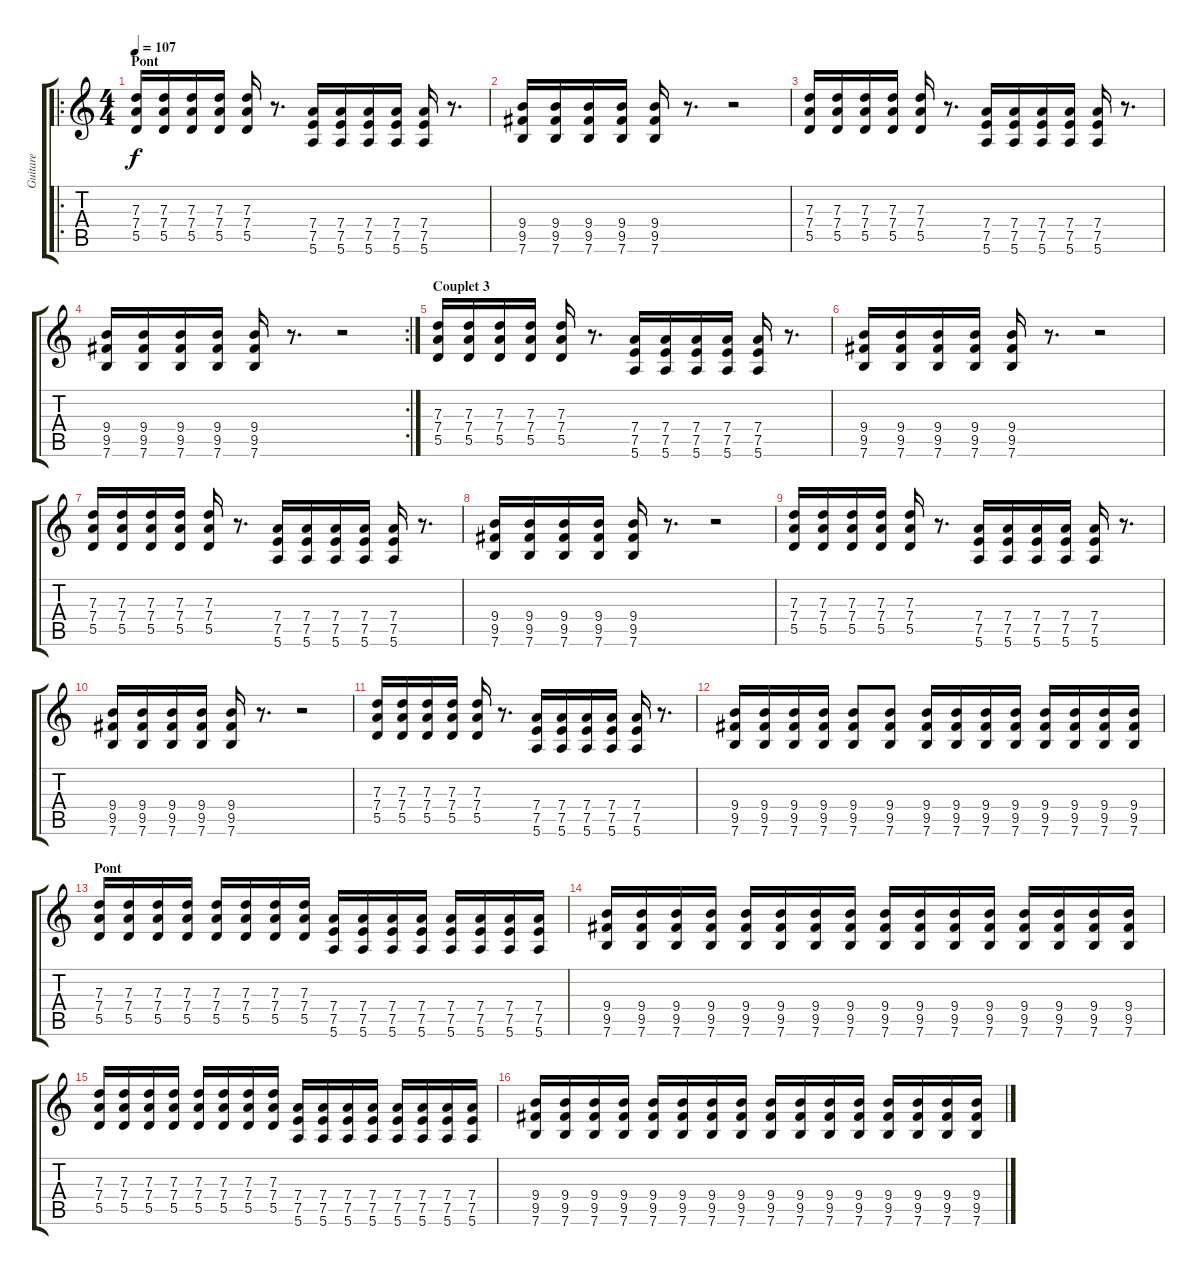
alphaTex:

\track ("Guitare" "Guitare") {instrument overdrivenguitar}
\staff {score tabs}
\tuning (E4 B3 G3 D3 A2 E2) {hide}
\ro
\ts (4 4)
\section ("" "Pont")
\tempo 107
\clef g2
\ks c
(7.3 7.4 5.5).16{dy f} (7.3 7.4 5.5).16 (7.3 7.4 5.5).16 (7.3 7.4 5.5).16 (7.3 7.4 5.5).16 r.8{d} (7.4 7.5 5.6).16 (7.4 7.5 5.6).16 (7.4 7.5 5.6).16 (7.4 7.5 5.6).16 (7.4 7.5 5.6).16 r.8{d} |
(9.4 9.5 7.6).16 (9.4 9.5 7.6).16 (9.4 9.5 7.6).16 (9.4 9.5 7.6).16 (9.4 9.5 7.6).16 r.8{d} r.2 |
(7.3 7.4 5.5).16 (7.3 7.4 5.5).16 (7.3 7.4 5.5).16 (7.3 7.4 5.5).16 (7.3 7.4 5.5).16 r.8{d} (7.4 7.5 5.6).16 (7.4 7.5 5.6).16 (7.4 7.5 5.6).16 (7.4 7.5 5.6).16 (7.4 7.5 5.6).16 r.8{d} |
\rc 2
(9.4 9.5 7.6).16 (9.4 9.5 7.6).16 (9.4 9.5 7.6).16 (9.4 9.5 7.6).16 (9.4 9.5 7.6).16 r.8{d} r.2 |
\section ("" "Couplet 3")
(7.3 7.4 5.5).16 (7.3 7.4 5.5).16 (7.3 7.4 5.5).16 (7.3 7.4 5.5).16 (7.3 7.4 5.5).16 r.8{d} (7.4 7.5 5.6).16 (7.4 7.5 5.6).16 (7.4 7.5 5.6).16 (7.4 7.5 5.6).16 (7.4 7.5 5.6).16 r.8{d} |
(9.4 9.5 7.6).16 (9.4 9.5 7.6).16 (9.4 9.5 7.6).16 (9.4 9.5 7.6).16 (9.4 9.5 7.6).16 r.8{d} r.2 |
(7.3 7.4 5.5).16 (7.3 7.4 5.5).16 (7.3 7.4 5.5).16 (7.3 7.4 5.5).16 (7.3 7.4 5.5).16 r.8{d} (7.4 7.5 5.6).16 (7.4 7.5 5.6).16 (7.4 7.5 5.6).16 (7.4 7.5 5.6).16 (7.4 7.5 5.6).16 r.8{d} |
(9.4 9.5 7.6).16 (9.4 9.5 7.6).16 (9.4 9.5 7.6).16 (9.4 9.5 7.6).16 (9.4 9.5 7.6).16 r.8{d} r.2 |
(7.3 7.4 5.5).16 (7.3 7.4 5.5).16 (7.3 7.4 5.5).16 (7.3 7.4 5.5).16 (7.3 7.4 5.5).16 r.8{d} (7.4 7.5 5.6).16 (7.4 7.5 5.6).16 (7.4 7.5 5.6).16 (7.4 7.5 5.6).16 (7.4 7.5 5.6).16 r.8{d} |
(9.4 9.5 7.6).16 (9.4 9.5 7.6).16 (9.4 9.5 7.6).16 (9.4 9.5 7.6).16 (9.4 9.5 7.6).16 r.8{d} r.2 |
(7.3 7.4 5.5).16 (7.3 7.4 5.5).16 (7.3 7.4 5.5).16 (7.3 7.4 5.5).16 (7.3 7.4 5.5).16 r.8{d} (7.4 7.5 5.6).16 (7.4 7.5 5.6).16 (7.4 7.5 5.6).16 (7.4 7.5 5.6).16 (7.4 7.5 5.6).16 r.8{d} |
(9.4 9.5 7.6).16 (9.4 9.5 7.6).16 (9.4 9.5 7.6).16 (9.4 9.5 7.6).16 (9.4 9.5 7.6).8 (9.4 9.5 7.6).8 (9.4 9.5 7.6).16 (9.4 9.5 7.6).16 (9.4 9.5 7.6).16 (9.4 9.5 7.6).16 (9.4 9.5 7.6).16 (9.4 9.5 7.6).16 (9.4 9.5 7.6).16 (9.4 9.5 7.6).16 |
\section ("" "Pont")
(7.3 7.4 5.5).16{instrument overdrivenguitar} (7.3 7.4 5.5).16 (7.3 7.4 5.5).16 (7.3 7.4 5.5).16 (7.3 7.4 5.5).16 (7.3 7.4 5.5).16 (7.3 7.4 5.5).16 (7.3 7.4 5.5).16 (7.4 7.5 5.6).16 (7.4 7.5 5.6).16 (7.4 7.5 5.6).16 (7.4 7.5 5.6).16 (7.4 7.5 5.6).16 (7.4 7.5 5.6).16 (7.4 7.5 5.6).16 (7.4 7.5 5.6).16 |
(9.4 9.5 7.6).16 (9.4 9.5 7.6).16 (9.4 9.5 7.6).16 (9.4 9.5 7.6).16 (9.4 9.5 7.6).16 (9.4 9.5 7.6).16 (9.4 9.5 7.6).16 (9.4 9.5 7.6).16 (9.4 9.5 7.6).16 (9.4 9.5 7.6).16 (9.4 9.5 7.6).16 (9.4 9.5 7.6).16 (9.4 9.5 7.6).16 (9.4 9.5 7.6).16 (9.4 9.5 7.6).16 (9.4 9.5 7.6).16 |
(7.3 7.4 5.5).16 (7.3 7.4 5.5).16 (7.3 7.4 5.5).16 (7.3 7.4 5.5).16 (7.3 7.4 5.5).16 (7.3 7.4 5.5).16 (7.3 7.4 5.5).16 (7.3 7.4 5.5).16 (7.4 7.5 5.6).16 (7.4 7.5 5.6).16 (7.4 7.5 5.6).16 (7.4 7.5 5.6).16 (7.4 7.5 5.6).16 (7.4 7.5 5.6).16 (7.4 7.5 5.6).16 (7.4 7.5 5.6).16 |
(9.4 9.5 7.6).16 (9.4 9.5 7.6).16 (9.4 9.5 7.6).16 (9.4 9.5 7.6).16 (9.4 9.5 7.6).16 (9.4 9.5 7.6).16 (9.4 9.5 7.6).16 (9.4 9.5 7.6).16 (9.4 9.5 7.6).16 (9.4 9.5 7.6).16 (9.4 9.5 7.6).16 (9.4 9.5 7.6).16 (9.4 9.5 7.6).16 (9.4 9.5 7.6).16 (9.4 9.5 7.6).16 (9.4 9.5 7.6).16
